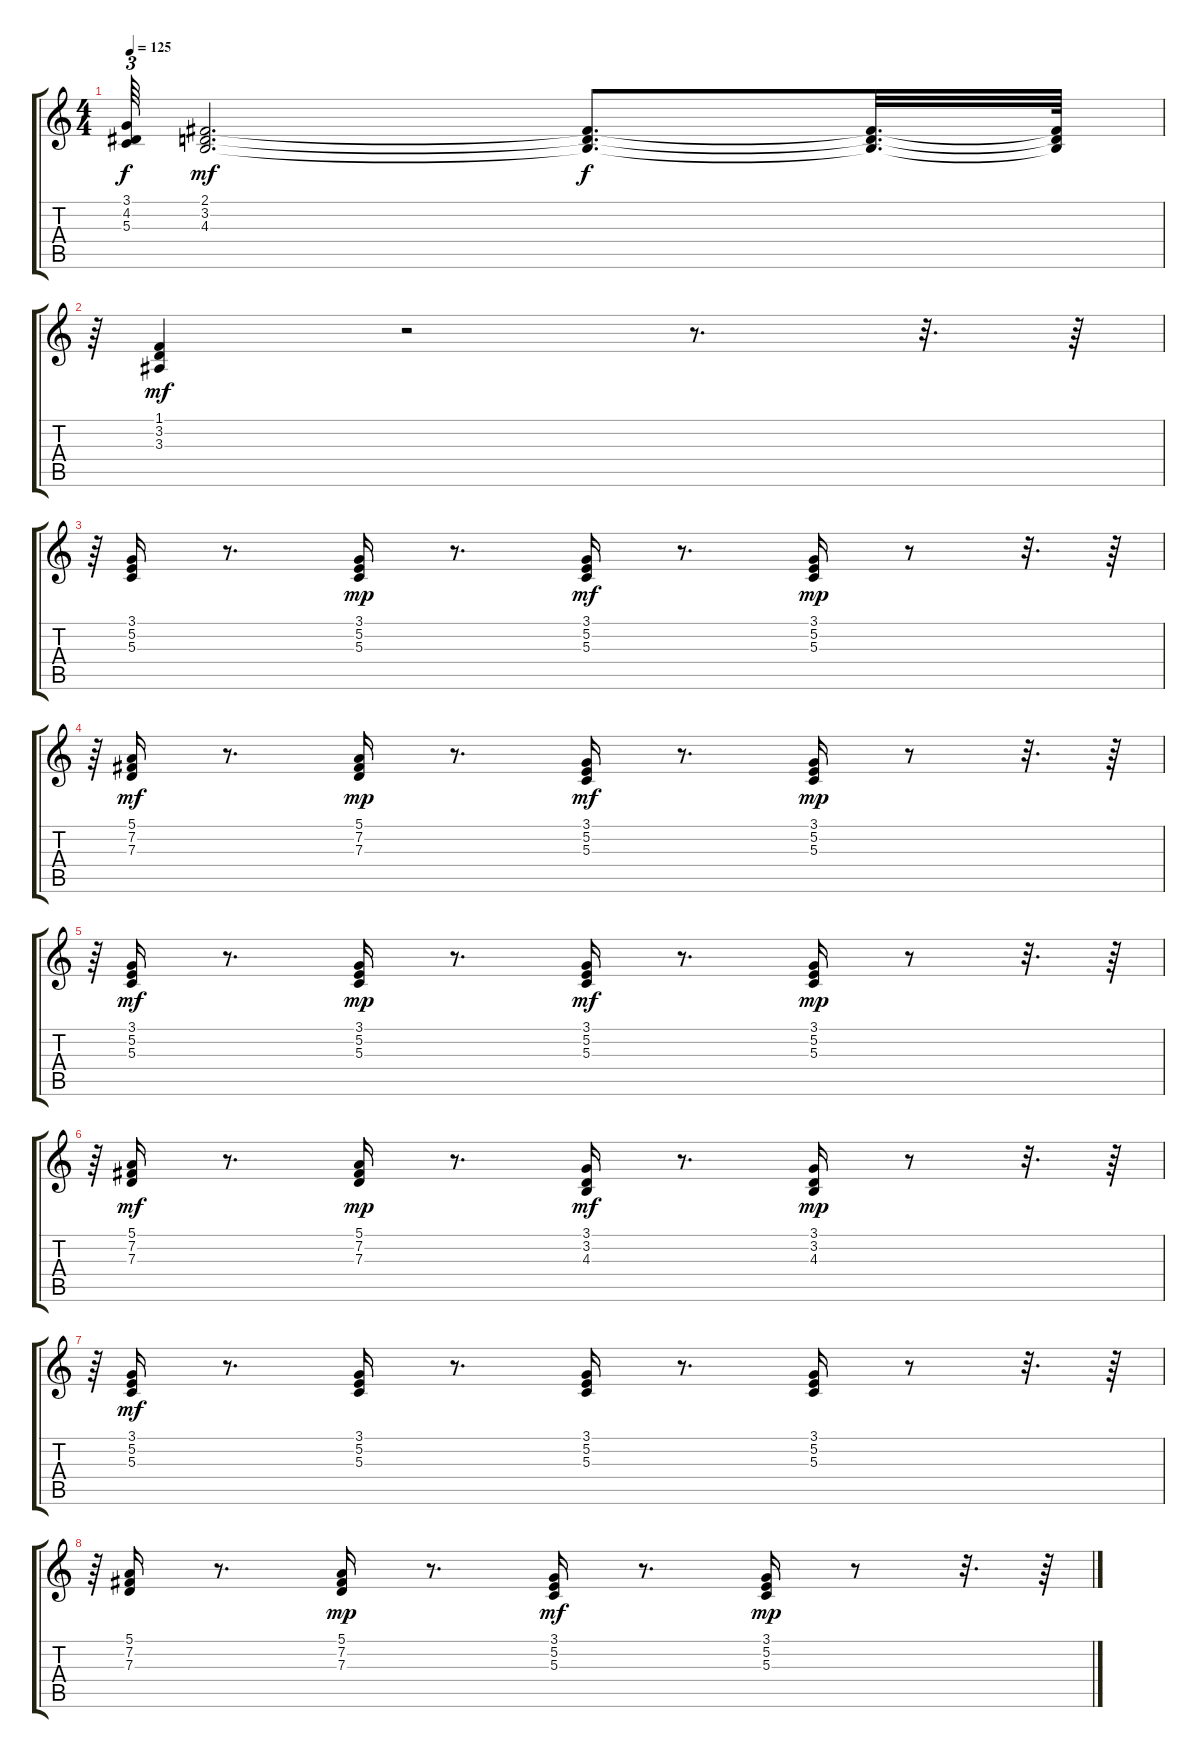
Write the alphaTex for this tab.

\track "" {instrument electricpiano2}
\staff {score tabs}
\tuning (E4 B3 G3 D3 A2 E2) {hide}
\ts (4 4)
\tempo 125
\clef g2
\ks c
(3.1{t} 4.2{t} 5.3{t}).64{tu (3 2) dy f} (2.1 3.2 4.3).2{d dy mf} (2.1{t} 3.2{t} 4.3{t}).8{d dy f} (2.1{t} 3.2{t} 4.3{t}).32{d} (2.1{t} 3.2{t} 4.3{t}).64 |
r.64{tu (3 2)} (1.1 3.2 3.3).4{dy mf} r.2 r.8{d} r.32{d} r.64 |
r.64{tu (3 2)} (3.1 5.2 5.3).16 r.8{d} (3.1 5.2 5.3).16{dy mp} r.8{d} (3.1 5.2 5.3).16{dy mf} r.8{d} (3.1 5.2 5.3).16{dy mp} r.8 r.32{d} r.64 |
r.64{tu (3 2)} (5.1 7.2 7.3).16{dy mf} r.8{d} (5.1 7.2 7.3).16{dy mp} r.8{d} (3.1 5.2 5.3).16{dy mf} r.8{d} (3.1 5.2 5.3).16{dy mp} r.8 r.32{d} r.64 |
r.64{tu (3 2)} (3.1 5.2 5.3).16{dy mf} r.8{d} (3.1 5.2 5.3).16{dy mp} r.8{d} (3.1 5.2 5.3).16{dy mf} r.8{d} (3.1 5.2 5.3).16{dy mp} r.8 r.32{d} r.64 |
r.64{tu (3 2)} (5.1 7.2 7.3).16{dy mf} r.8{d} (5.1 7.2 7.3).16{dy mp} r.8{d} (3.1 3.2 4.3).16{dy mf} r.8{d} (3.1 3.2 4.3).16{dy mp} r.8 r.32{d} r.64 |
r.64{tu (3 2)} (3.1 5.2 5.3).16{dy mf} r.8{d} (3.1 5.2 5.3).16 r.8{d} (3.1 5.2 5.3).16 r.8{d} (3.1 5.2 5.3).16 r.8 r.32{d} r.64 |
r.64{tu (3 2)} (5.1 7.2 7.3).16 r.8{d} (5.1 7.2 7.3).16{dy mp} r.8{d} (3.1 5.2 5.3).16{dy mf} r.8{d} (3.1 5.2 5.3).16{dy mp} r.8 r.32{d} r.64
